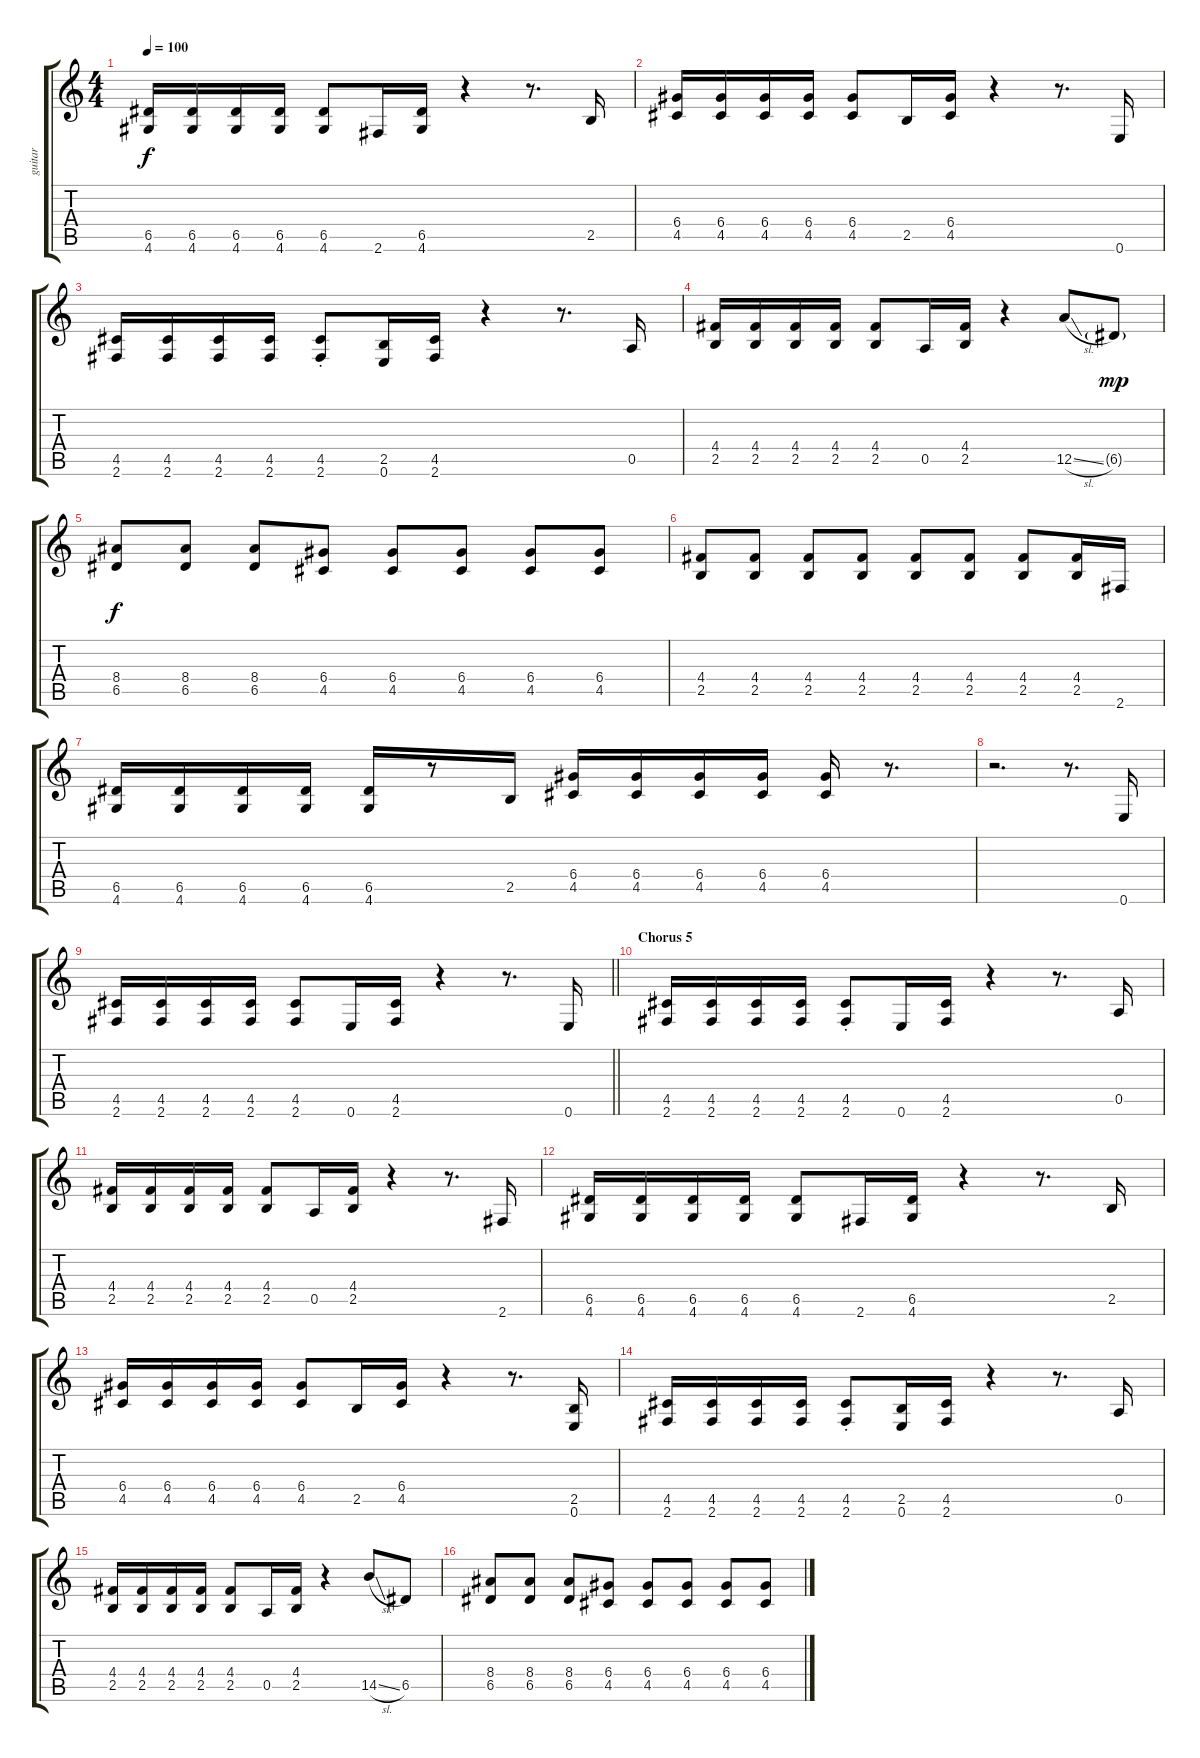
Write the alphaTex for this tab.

\track ("guitar" "guitar") {instrument overdrivenguitar}
\staff {score tabs}
\tuning (E4 B3 G3 D3 A2 E2) {hide}
\ts (4 4)
\tempo 100
\clef g2
\ks c
(6.5 4.6).16{dy f} (6.5 4.6).16 (6.5 4.6).16 (6.5 4.6).16 (6.5 4.6).8 2.6.16 (6.5 4.6).16 r.4 r.8{d} 2.5.16 |
(6.4 4.5).16 (6.4 4.5).16 (6.4 4.5).16 (6.4 4.5).16 (6.4 4.5).8 2.5.16 (6.4 4.5).16 r.4 r.8{d} 0.6.16 |
(4.5 2.6).16 (4.5 2.6).16 (4.5 2.6).16 (4.5 2.6).16 (4.5 2.6{st}).8 (2.5 0.6).16 (4.5 2.6).16 r.4 r.8{d} 0.5.16 |
(4.4 2.5).16 (4.4 2.5).16 (4.4 2.5).16 (4.4 2.5).16 (4.4 2.5).8 0.5.16 (4.4 2.5).16 r.4 12.5{sl}.8 6.5{g}.8{dy mp} |
(8.4 6.5).8{dy f} (8.4 6.5).8 (8.4 6.5).8 (6.4 4.5).8 (6.4 4.5).8 (6.4 4.5).8 (6.4 4.5).8 (6.4 4.5).8 |
(4.4 2.5).8 (4.4 2.5).8 (4.4 2.5).8 (4.4 2.5).8 (4.4 2.5).8 (4.4 2.5).8 (4.4 2.5).8 (4.4 2.5).16 2.6.16 |
(6.5 4.6).16 (6.5 4.6).16 (6.5 4.6).16 (6.5 4.6).16 (6.5 4.6).16 r.8 2.5.16 (6.4 4.5).16 (6.4 4.5).16 (6.4 4.5).16 (6.4 4.5).16 (6.4 4.5).16 r.8{d} |
r.2{d} r.8{d} 0.6.16 |
\barLineRight lightlight
(4.5 2.6).16 (4.5 2.6).16 (4.5 2.6).16 (4.5 2.6).16 (4.5 2.6).8 0.6.16 (4.5 2.6).16 r.4 r.8{d} 0.6.16 |
\section ("" "Chorus 5")
(4.5 2.6).16 (4.5 2.6).16 (4.5 2.6).16 (4.5 2.6).16 (4.5 2.6{st}).8 0.6.16 (4.5 2.6).16 r.4 r.8{d} 0.5.16 |
(4.4 2.5).16 (4.4 2.5).16 (4.4 2.5).16 (4.4 2.5).16 (4.4 2.5).8 0.5.16 (4.4 2.5).16 r.4 r.8{d} 2.6.16 |
(6.5 4.6).16 (6.5 4.6).16 (6.5 4.6).16 (6.5 4.6).16 (6.5 4.6).8 2.6.16 (6.5 4.6).16 r.4 r.8{d} 2.5.16 |
(6.4 4.5).16 (6.4 4.5).16 (6.4 4.5).16 (6.4 4.5).16 (6.4 4.5).8 2.5.16 (6.4 4.5).16 r.4 r.8{d} (2.5 0.6).16 |
(4.5 2.6).16 (4.5 2.6).16 (4.5 2.6).16 (4.5 2.6).16 (4.5 2.6{st}).8 (2.5 0.6).16 (4.5 2.6).16 r.4 r.8{d} 0.5.16 |
(4.4 2.5).16 (4.4 2.5).16 (4.4 2.5).16 (4.4 2.5).16 (4.4 2.5).8 0.5.16 (4.4 2.5).16 r.4 14.5{sl}.8 6.5.8 |
(8.4 6.5).8 (8.4 6.5).8 (8.4 6.5).8 (6.4 4.5).8 (6.4 4.5).8 (6.4 4.5).8 (6.4 4.5).8 (6.4 4.5).8
